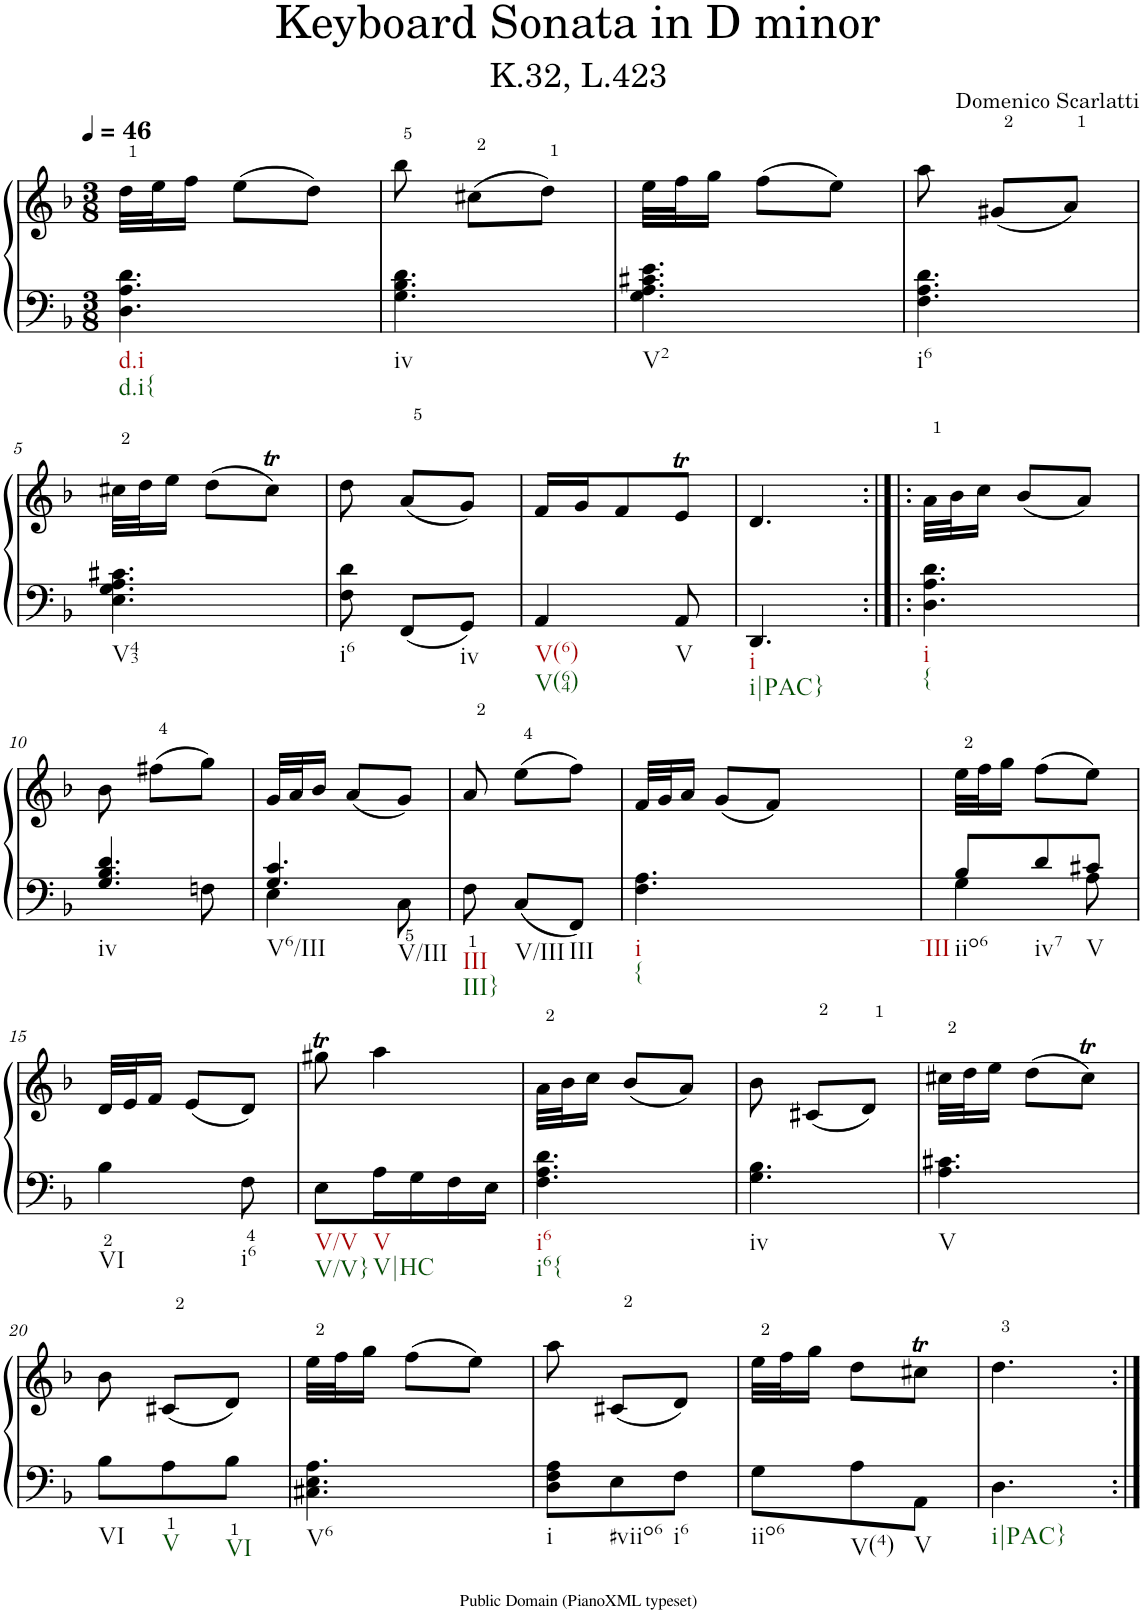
**kern	**kern
*part1	*part1
*staff2	*staff1
*I"Piano	*
*I'Pno.	*
*clefF4	*clefG2
*k[b-]	*k[b-]
*M3/8	*M3/8
*MM46	*MM46
=1	=1
!LO:TX:b:t=d.i	!
!LO:TX:b:t=d.i{	!
4.D\ 4.A\ 4.d\	32dd\LLL
.	32ee\J
.	16ff\JJ
.	(8ee\L
.	8dd\J)
=2	=2
!LO:TX:b:t=iv	!
4.G\ 4.B-\ 4.d\	8bb-\
.	(8cc#X\L
.	8dd\J)
=3	=3
!LO:TX:b:t=V2	!
4.G\ 4.A\ 4.c#X\ 4.e\	32ee\LLL
.	32ff\J
.	16gg\JJ
.	(8ff\L
.	8ee\J)
=4	=4
!LO:TX:b:t=i6	!
4.F\ 4.A\ 4.d\	8aa\
.	(8g#X/L
.	8a/J)
!!LO:LB:g=z
=5	=5
!LO:TX:b:t=V43	!
4.E\ 4.G\ 4.A\ 4.c#X\	32cc#X\LLL
.	32dd\J
.	16ee\JJ
.	(8dd\L
.	8cc#t\J)
=6	=6
!LO:TX:b:t=i6	!
8F\ 8d\	8dd\
8FF/L	(8a/L
!LO:TX:b:t=iv	!
8GG/J	8g/J)
=7	=7
!LO:TX:b:t=V(6)	!
!LO:TX:b:t=V(64)	!
4AA/	16f/LL
.	16g/J
.	8f/
!LO:TX:b:t=V	!
8AA/	8et/J
=8	=8
!LO:TX:b:t=i	!
!LO:TX:b:t=i|PAC}	!
4.DD/	4.d/
=9:|!|:	=9:|!|:
!LO:TX:b:t=i	!
!LO:TX:b:t={	!
4.D\ 4.A\ 4.d\	32a\LLL
.	32b-\J
.	16cc\JJ
.	(8b-/L
.	8a/J)
!!LO:LB:g=z
=10	=10
*^	*
!LO:TX:b:t=iv	!	!
4.G/ 4.B-/ 4.d/	4ryy	8b-\
.	.	(8ff#X\L
.	8Fn\	8gg\J)
=11	=11	=11
!LO:TX:b:t=V6/III	!	!
!LO:TX:b:t=V/III	!	!
4.G/ 4.c/	4E\	32g/LLL
.	.	32a/J
.	.	16b-/JJ
.	.	(8a/L
.	8C\	8g/J)
=12	=12	=12
!LO:TX:b:t=III	!	!
!LO:TX:b:t=III}	!	!
*v	*v	*
8F\	8a/
!LO:TX:b:t=V/III	!
8C/L	(8ee\L
!LO:TX:b:t=III	!
8FF/J	8ff\J)
=13	=13
!LO:TX:b:t=i	!
!LO:TX:b:t={	!
!LO:TX:b:t=-III	!
4.F\ 4.A\	32f/LLL
.	32g/J
.	16a/JJ
.	(8g/L
.	8f/J)
=14	=14
*^	*
!LO:TX:b:t=iio6	!	!
8B-/L	4G\	32ee\LLL
.	.	32ff\J
.	.	16gg\JJ
!LO:TX:b:t=iv7	!	!
8d/	.	(8ff\L
!LO:TX:b:t=V	!	!
8c#X/J	8A\	8ee\J)
!!LO:LB:g=z
=15	=15	=15
!LO:TX:b:t=VI	!	!
*v	*v	*
4B-\	32d/LLL
.	32e/J
.	16f/JJ
.	(8e/L
!LO:TX:b:t=i6	!
8F\	8d/J)
=16	=16
!LO:TX:b:t=V/V	!
!LO:TX:b:t=V/V}	!
8E\L	8gg#Xt\
!LO:TX:b:t=V	!
!LO:TX:b:t=V|HC	!
16A\L	4aa\
16G\	.
16F\	.
16E\JJ	.
=17	=17
!LO:TX:b:t=i6	!
!LO:TX:b:t=i6{	!
4.F\ 4.A\ 4.d\	32a\LLL
.	32b-\J
.	16cc\JJ
.	(8b-/L
.	8a/J)
=18	=18
!LO:TX:b:t=iv	!
4.G\ 4.B-\	8b-\
.	(8c#X/L
.	8d/J)
=19	=19
!LO:TX:b:t=V	!
4.A\ 4.c#X\	32cc#X\LLL
.	32dd\J
.	16ee\JJ
.	(8dd\L
.	8cc#t\J)
!!LO:LB:g=z
=20	=20
!LO:TX:b:t=VI	!
8B-\L	8b-\
!LO:TX:b:t=V	!
8A\	(8c#X/L
!LO:TX:b:t=VI	!
8B-\J	8d/J)
=21	=21
!LO:TX:b:t=V6	!
4.C#X\ 4.E\ 4.A\	32ee\LLL
.	32ff\J
.	16gg\JJ
.	(8ff\L
.	8ee\J)
=22	=22
!LO:TX:b:t=i	!
8D\ 8F\ 8A\L	8aa\
!LO:TX:b:t=#viio6	!
8E\	(8c#X/L
!LO:TX:b:t=i6	!
8F\J	8d/J)
=23	=23
!LO:TX:b:t=iio6	!
8G\L	32ee\LLL
.	32ff\J
.	16gg\JJ
!LO:TX:b:t=V(4)	!
8A\	8dd\L
!LO:TX:b:t=V	!
8AA\J	8cc#Xt\J
=24	=24
!LO:TX:b:t=i|PAC}	!
4.D\	4.dd\
=:|!	=:|!
*-	*-
